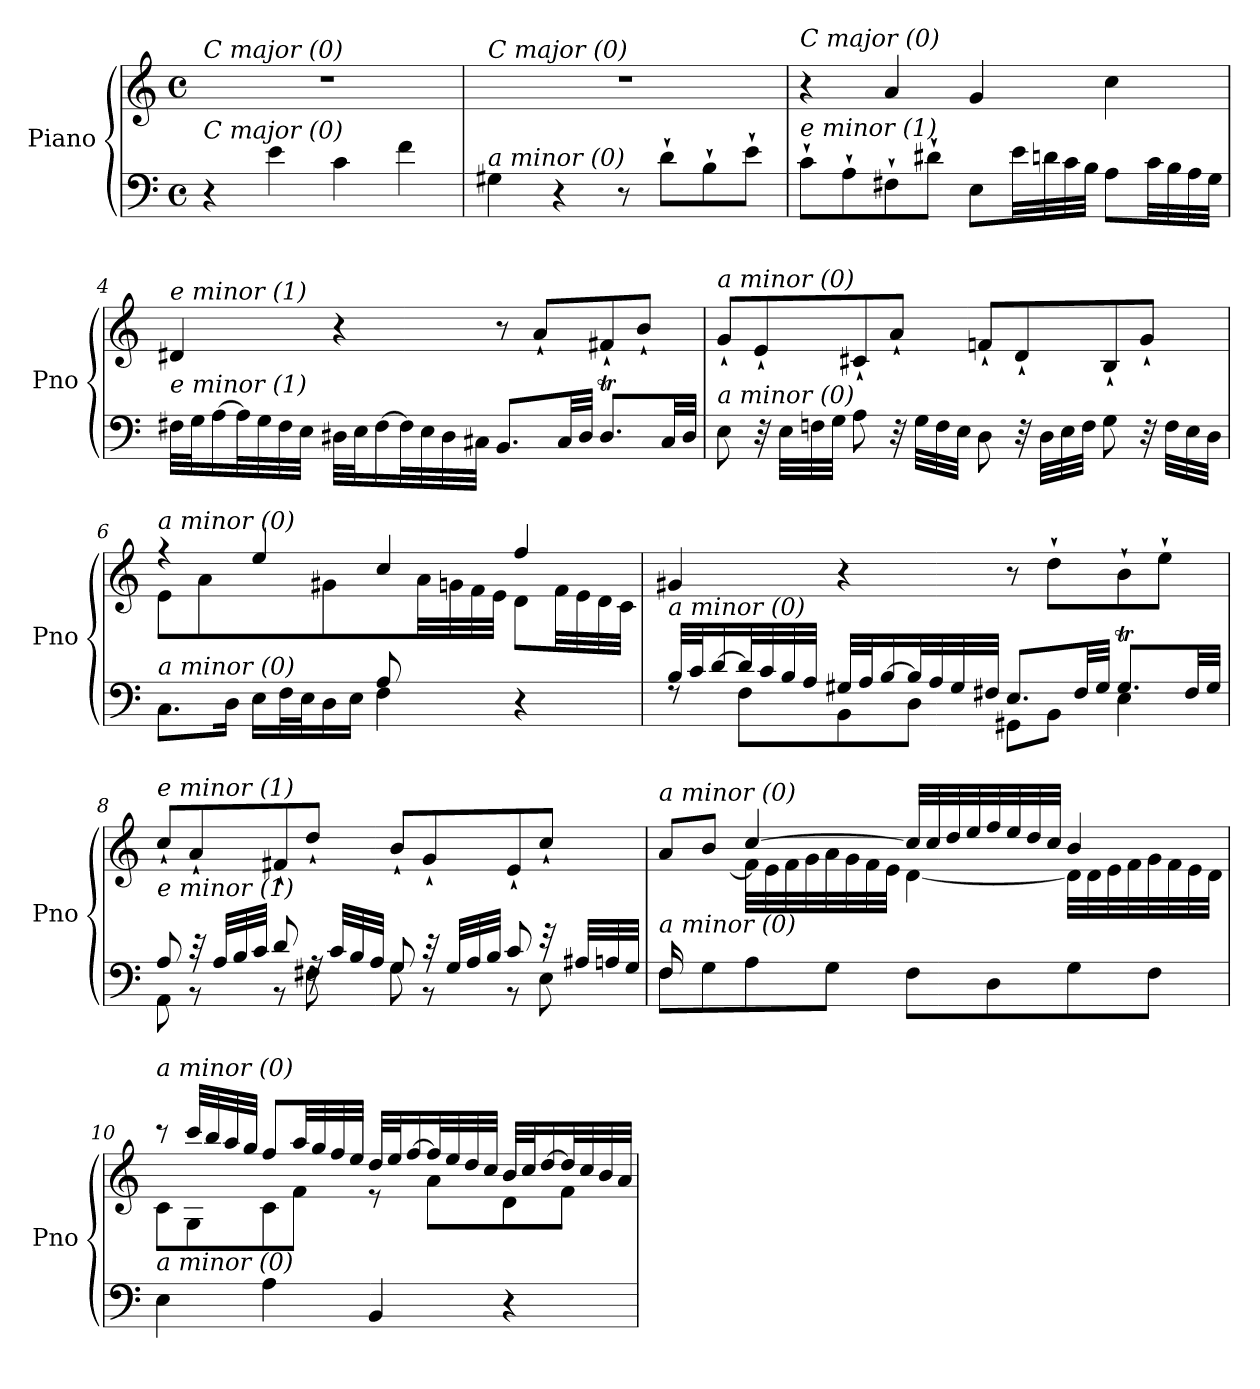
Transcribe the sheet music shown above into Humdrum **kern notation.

**kern	**kern
*part1	*part1
*staff2	*staff1
*I"Piano	*
*I'Pno	*
*clefF4	*clefG2
*k[]	*k[]
*M4/4	*M4/4
*met(c)	*met(c)
=1	=1
!	!LO:TX:i:t=C major (0)
!LO:TX:i:t=C major (0)	!
4r	1r
4e\	.
4c\	.
4f\	.
=2	=2
!	!LO:TX:i:t=C major (0)
!LO:TX:i:t=a minor (0)	!
4G#X\	1r
4r	.
8r	.
8d`\L	.
8B`\	.
8e`\J	.
=3	=3
!	!LO:TX:i:t=C major (0)
!LO:TX:i:t=e minor (1)	!
8c`\L	4r
8A`\	.
8F#X`\	4a/
8d#X`\J	.
8E\L	4g/
32e\LL	.
32dn\	.
32c\	.
32B\JJJ	.
8A\L	4cc\
32c\LL	.
32B\	.
32A\	.
32G\JJJ	.
!!LO:LB:g=z
=4	=4
!	!LO:TX:i:t=e minor (1)
!LO:TX:i:t=e minor (1)	!
32F#X\LLL	4d#X/
32G\J	.
[16A\	.
32A\L]	.
32G\	.
32F#\	.
32E\JJJ	.
32D#X\LLL	4r
32E\J	.
[16F#\	.
32F#\L]	.
32E\	.
32D#\	.
32C#X\JJJ	.
8.BB/L	8r
.	8a`/L
32C#/LL	.
32D#/JJJ	.
8.D#t/L	8f#X`/
.	8b`/J
32C#/LL	.
32D#/JJJ	.
=5	=5
!	!LO:TX:i:t=a minor (0)
!LO:TX:i:t=a minor (0)	!
8E\	8g`/L
32r	8e`/
32E\LLL	.
32Fn\	.
32G\JJJ	.
8A\	8c#X`/
32r	8a`/J
32G\LLL	.
32F\	.
32E\JJJ	.
8D\	8fn`/L
32r	8d`/
32D\LLL	.
32E\	.
32F\JJJ	.
8G\	8B`/
32r	8g`/J
32F\LLL	.
32E\	.
32D\JJJ	.
!!LO:LB:g=z
=6	=6
*^	*^
!	!	!LO:TX:i:t=a minor (0)	!
!LO:TX:i:t=a minor (0)	!	!	!
2ryy	8.C\L	4r	8e\
.	.	.	4a\
.	16D\Jk	.	.
.	16E\LL	4ee/	.
.	32F\L	.	.
.	32E\J	.	.
.	16D\	.	8g#X\
.	16E\JJ	.	.
8A/L	4F\	4cc/	8ryy
4.ryy	.	.	32a\LL
.	.	.	32gn\
.	.	.	32f\
.	.	.	32e\JJJ
.	4r	4ff/	8d\L
.	.	.	32f\LL
.	.	.	32e\
.	.	.	32d\
.	.	.	32c\JJJ
=7	=7	=7	=7
!	!	!LO:TX:i:t=a minor (0)	!
!LO:TX:i:t=a minor (0)	!	!	!
*	*	*v	*v
32B/LLL	8rF	4g#X/
32c/J	.	.
[16d/	.	.
32d/L]	8F\L	.
32c/	.	.
32B/	.	.
32A/JJJ	.	.
32G#X/LLL	8BB\	4r
32A/J	.	.
[16B/	.	.
32B/L]	8D\J	.
32A/	.	.
32G#/	.	.
32F#X/JJJ	.	.
8.E/L	8GG#X\L	8r
.	8BB\J	8dd`\L
32F#/LL	.	.
32G#/JJJ	.	.
8.G#t/L	4E\	8b`\
.	.	8ee`\J
32F#/LL	.	.
32G#/JJJ	.	.
!!LO:LB:g=z
=8	=8	=8
!	!	!LO:TX:i:t=e minor (1)
!LO:TX:i:t=e minor (1)	!	!
8A/	8AA\	8cc`/L
32r	8r	8a`/
32A/LLL	.	.
32B/	.	.
32c/JJJ	.	.
8d/	8r	8f#X`/
32rF	8F#X\	8dd`/J
32c/LLL	.	.
32B/	.	.
32A/JJJ	.	.
8G/	8G\	8b`/L
32r	8r	8g`/
32G/LLL	.	.
32A/	.	.
32B/JJJ	.	.
8c/	8r	8e`/
32r	8E\	8cc`/J
32A#Xi/LLL	.	.
32A/	.	.
32G/JJJ	.	.
!!LO:LB:g=z
=9	=9	=9
*	*	*^
!	!	!LO:TX:i:t=a minor (0)	!
!LO:TX:i:t=a minor (0)	!	!	!
16F/KL	8F\L	8a/L	16ryy
2...ryy	.	.	8f\
.	8G\	8b/J	.
.	.	.	[16f\Jk
.	8A\	[4cc/	32f\LLL]
.	.	.	32e\
.	.	.	32f\
.	.	.	32g\
.	8G\J	.	32a\
.	.	.	32g\
.	.	.	32f\
.	.	.	32e\JJJ
.	8F\L	32cc/LLL]	[4d\
.	.	32cc/	.
.	.	32dd/	.
.	.	32ee/	.
.	8D\	32ff/	.
.	.	32ee/	.
.	.	32dd/	.
.	.	32cc/JJJ	.
.	8G\	4b/	32d\LLL]
.	.	.	32d\
.	.	.	32e\
.	.	.	32f\
.	8F\J	.	32g\
.	.	.	32f\
.	.	.	32e\
.	.	.	32d\JJJ
*v	*v	*	*
!!LO:PB:g=z	!!
=10	=10	=10
!	!LO:TX:i:t=a minor (0)	!
!LO:TX:i:t=a minor (0)	!	!
4E\	8r	8c\L
.	32ccc/LLL	8G\
.	32bb/	.
.	32aa/	.
.	32gg/JJJ	.
4A\	8ff/L	8c\
.	32aa/LL	8f\J
.	32gg/	.
.	32ff/	.
.	32ee/JJJ	.
4BB/	32dd/LLL	8r
.	32ee/J	.
.	[16ff/	.
.	32ff/L]	8a\L
.	32ee/	.
.	32dd/	.
.	32cc/JJJ	.
4r	32b/LLL	8d\
.	32cc/J	.
.	[16dd/	.
.	32dd/L]	8f\J
.	32cc/	.
.	32b/	.
.	32a/JJJ	.
*	*v	*v
=	=
*-	*-
